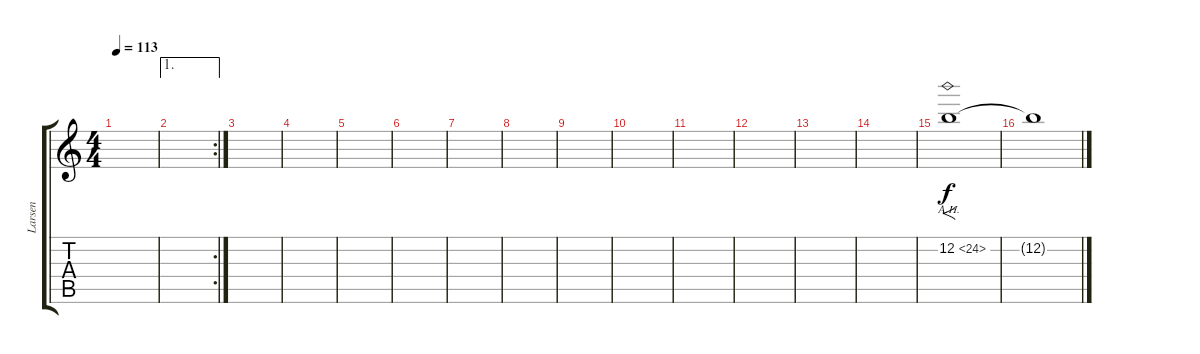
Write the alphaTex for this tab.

\track ("Larsen" "Larsen") {instrument distortionguitar}
\staff {score tabs}
\tuning (E4 B3 G3 D3 A2 E2) {hide}
\ts (4 4)
\tempo 113
\clef g2
\ks c
|
\ae 1
\rc 2
|
|
|
|
|
|
|
|
|
|
|
|
|
12.2{ah 12}.1{f} |
12.2{t}.1
